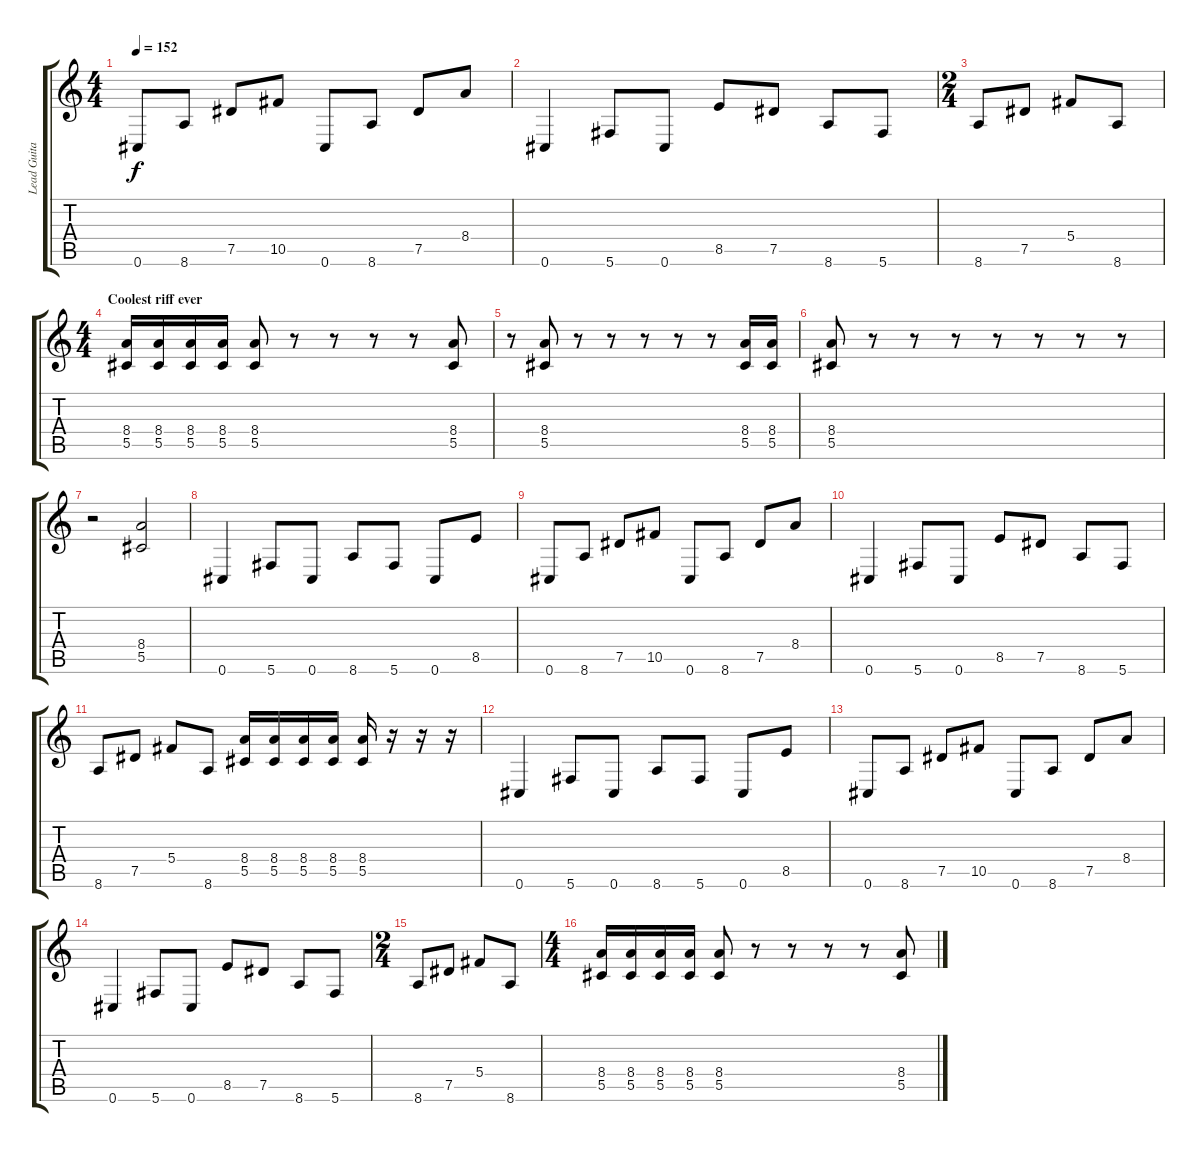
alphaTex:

\track ("Lead Guitar" "Lead Guita") {instrument distortionguitar}
\staff {score tabs}
\tuning (Eb4 Bb3 Gb3 Db3 Ab2 Db2) {hide}
\ts (4 4)
\tempo 152
\clef g2
\ks c
0.6.8{dy f} 8.6.8 7.5.8 10.5.8 0.6.8 8.6.8 7.5.8 8.4.8 |
0.6.4 5.6.8 0.6.8 8.5.8 7.5.8 8.6.8 5.6.8 |
\ts (2 4)
8.6.8 7.5.8 5.4.8 8.6.8 |
\ts (4 4)
\section ("" "Coolest riff ever")
(8.4 5.5).16 (8.4 5.5).16 (8.4 5.5).16 (8.4 5.5).16 (8.4 5.5).8 r.8 r.8 r.8 r.8 (8.4 5.5).8 |
r.8 (8.4 5.5).8 r.8 r.8 r.8 r.8 r.8 (8.4 5.5).16 (8.4 5.5).16 |
(8.4 5.5).8 r.8 r.8 r.8 r.8 r.8 r.8 r.8 |
r.2 (8.4 5.5).2 |
0.6.4 5.6.8 0.6.8 8.6.8 5.6.8 0.6.8 8.5.8 |
0.6.8 8.6.8 7.5.8 10.5.8 0.6.8 8.6.8 7.5.8 8.4.8 |
0.6.4 5.6.8 0.6.8 8.5.8 7.5.8 8.6.8 5.6.8 |
8.6.8 7.5.8 5.4.8 8.6.8 (8.4 5.5).16 (8.4 5.5).16 (8.4 5.5).16 (8.4 5.5).16 (8.4 5.5).16 r.16 r.16 r.16 |
0.6.4 5.6.8 0.6.8 8.6.8 5.6.8 0.6.8 8.5.8 |
0.6.8 8.6.8 7.5.8 10.5.8 0.6.8 8.6.8 7.5.8 8.4.8 |
0.6.4 5.6.8 0.6.8 8.5.8 7.5.8 8.6.8 5.6.8 |
\ts (2 4)
8.6.8 7.5.8 5.4.8 8.6.8 |
\ts (4 4)
(8.4 5.5).16 (8.4 5.5).16 (8.4 5.5).16 (8.4 5.5).16 (8.4 5.5).8 r.8 r.8 r.8 r.8 (8.4 5.5).8
